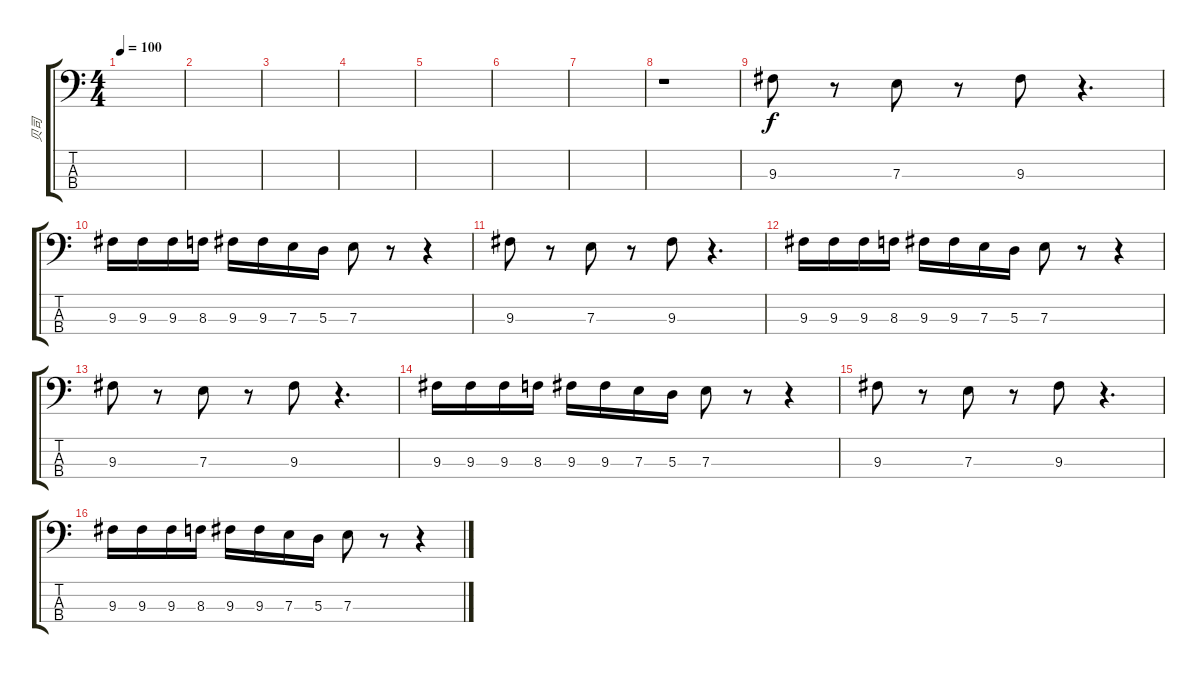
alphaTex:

\track ("贝司" "贝司") {instrument electricbassfinger}
\staff {score tabs}
\tuning (G2 D2 A1 E1) {hide}
\ts (4 4)
\tempo 100
\clef f4
\ks c
|
|
|
|
|
|
|
r.1 |
9.3.8 r.8 7.3.8 r.8 9.3.8 r.4{d} |
9.3.16 9.3.16 9.3.16 8.3.16 9.3.16 9.3.16 7.3.16 5.3.16 7.3.8 r.8 r.4 |
9.3.8 r.8 7.3.8 r.8 9.3.8 r.4{d} |
9.3.16 9.3.16 9.3.16 8.3.16 9.3.16 9.3.16 7.3.16 5.3.16 7.3.8 r.8 r.4 |
9.3.8 r.8 7.3.8 r.8 9.3.8 r.4{d} |
9.3.16 9.3.16 9.3.16 8.3.16 9.3.16 9.3.16 7.3.16 5.3.16 7.3.8 r.8 r.4 |
9.3.8 r.8 7.3.8 r.8 9.3.8 r.4{d} |
9.3.16 9.3.16 9.3.16 8.3.16 9.3.16 9.3.16 7.3.16 5.3.16 7.3.8 r.8 r.4
